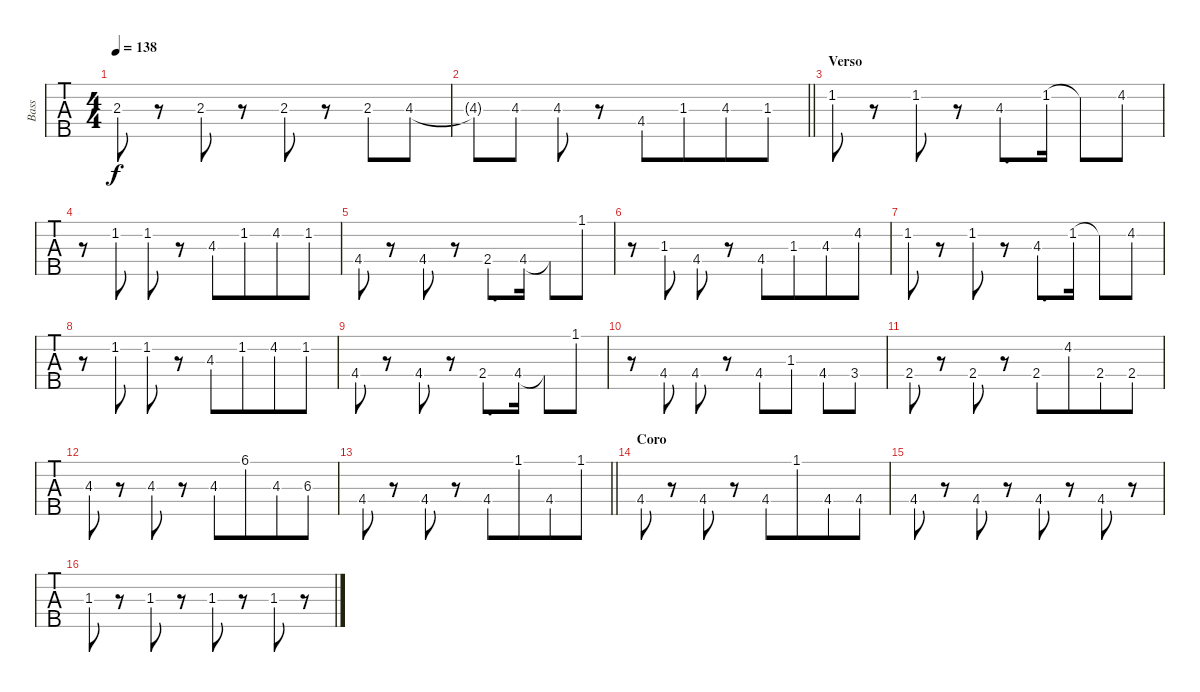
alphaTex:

\track ("Bass" "Bass") {instrument electricbassfinger}
\staff {tabs}
\tuning (G2 D2 A1 E1 B0) {hide}
\ts (4 4)
\tempo 138
\clef f4
\ks gb
2.3{t}.8{dy f} r.8 2.3.8 r.8 2.3.8 r.8 2.3.8 4.3.8 |
\barLineRight lightlight
4.3{t}.8{beam Down} 4.3.8{beam Down} 4.3.8{beam Down} r.8 4.4.8{beam Up} 1.3.8{beam Up beam merge} 4.3.8{beam Up} 1.3.8{beam Up} |
\section ("" "Verso")
1.2.8 r.8 1.2.8 r.8 4.3.8{d} 1.2.16 1.2{t}.8 4.2.8 |
r.8 1.2.8 1.2.8 r.8 4.3.8 1.2.8{beam merge} 4.2.8 1.2.8 |
4.4.8 r.8 4.4.8 r.8 2.4.8{d} 4.4.16 4.4{t}.8 1.1.8 |
r.8 1.3.8 4.4.8 r.8 4.4.8 1.3.8{beam merge} 4.3.8 4.2.8 |
1.2.8 r.8 1.2.8 r.8 4.3.8{d} 1.2.16 1.2{t}.8 4.2.8 |
r.8 1.2.8 1.2.8 r.8 4.3.8 1.2.8{beam merge} 4.2.8 1.2.8 |
4.4.8 r.8 4.4.8 r.8 2.4.8{d} 4.4.16 4.4{t}.8 1.1.8 |
r.8 4.4.8 4.4.8 r.8 4.4.8 1.3.8 4.4.8 3.4.8 |
2.4.8 r.8 2.4.8 r.8 2.4.8 4.2.8{beam merge} 2.4.8 2.4.8 |
4.3.8{beam Down} r.8 4.3.8{beam Down} r.8 4.3.8 6.1.8{beam merge} 4.3.8 6.3.8 |
\barLineRight lightlight
4.4.8 r.8 4.4.8 r.8 4.4.8 1.1.8{beam merge} 4.4.8 1.1.8 |
\section ("" "Coro")
4.4.8 r.8 4.4.8 r.8 4.4.8{beam Up} 1.1.8{beam Up beam merge} 4.4.8{beam Up} 4.4.8{beam Up} |
4.4.8 r.8 4.4.8 r.8 4.4.8 r.8 4.4.8 r.8 |
1.3.8 r.8 1.3.8 r.8 1.3.8 r.8 1.3.8 r.8
